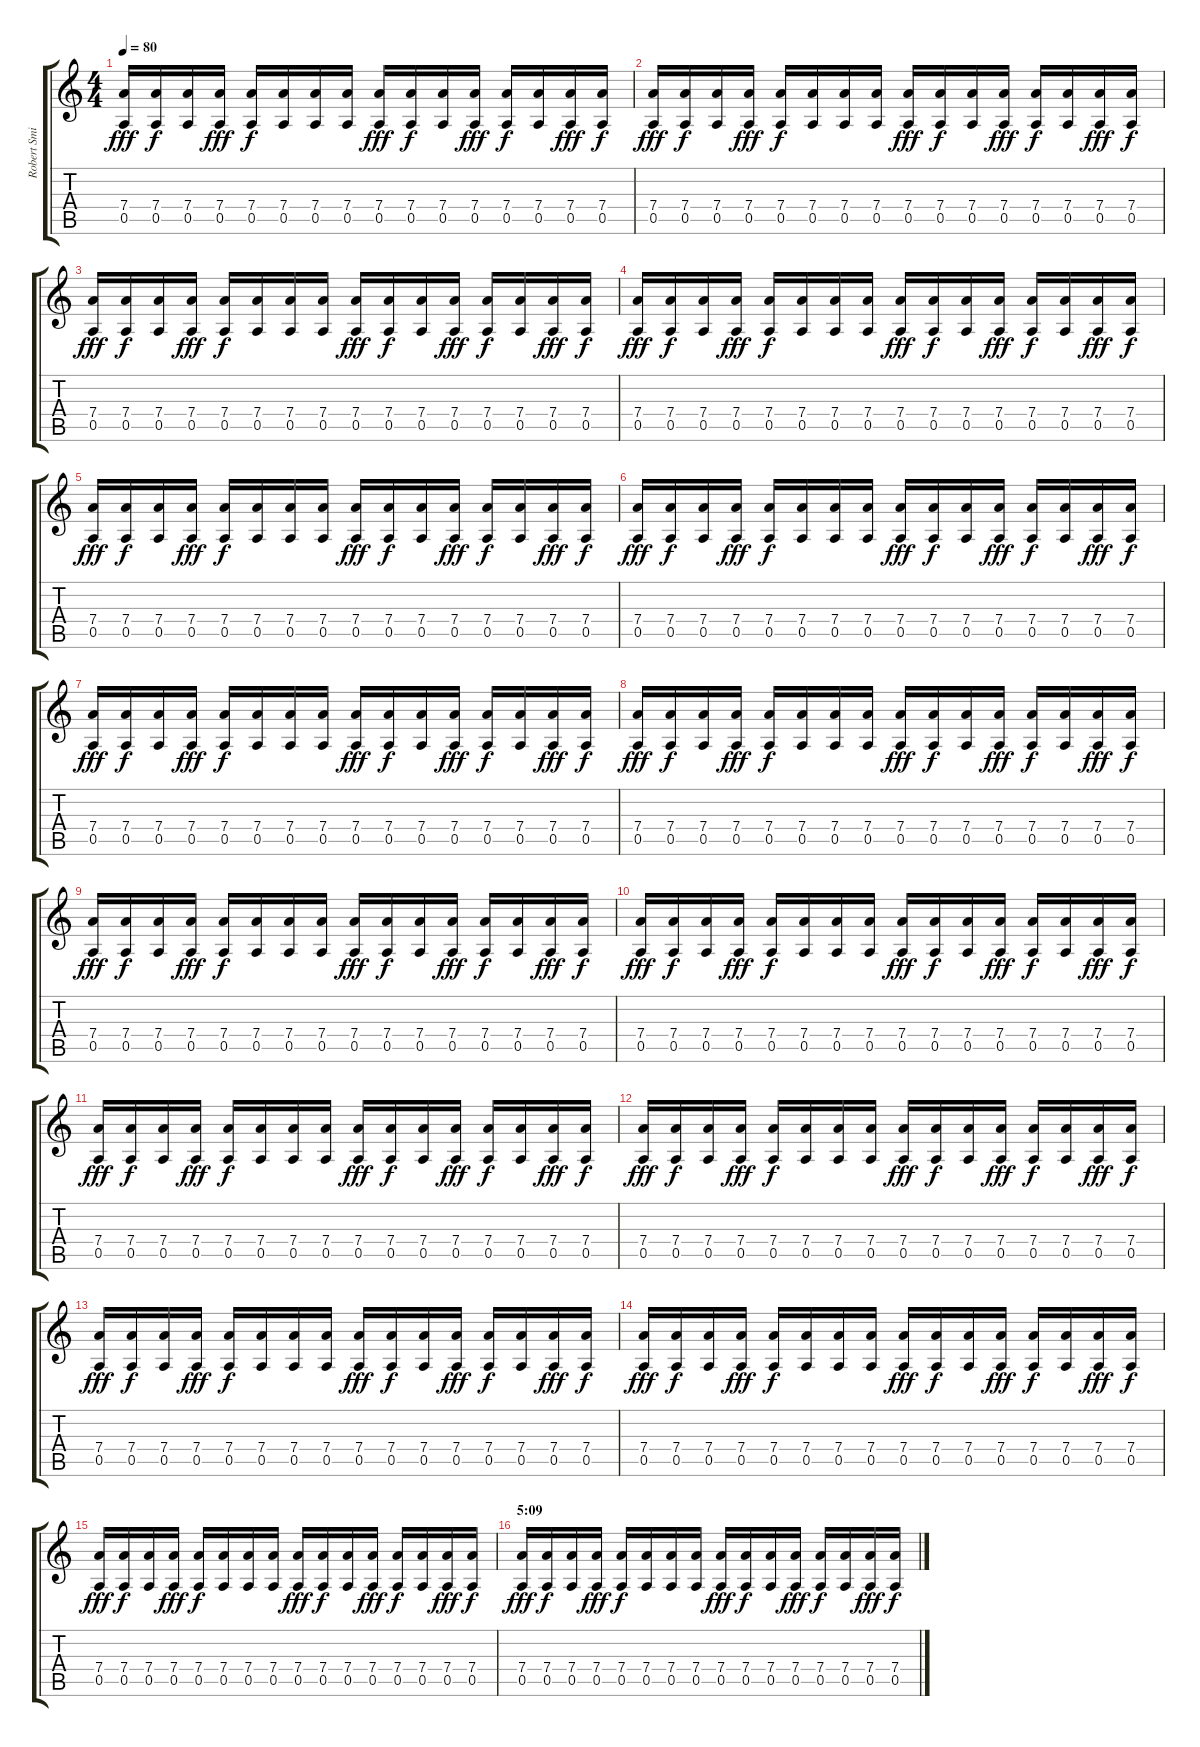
\track ("Robert Smith (guitar 2)" "Robert Smi") {instrument electricguitarmuted}
\staff {score tabs}
\tuning (E4 B3 G3 D3 A2 E2) {hide}
\ts (4 4)
\tempo 80
\clef g2
\ks c
(7.4 0.5).16{dy fff} (7.4 0.5).16{dy f} (7.4 0.5).16 (7.4 0.5).16{dy fff} (7.4 0.5).16{dy f} (7.4 0.5).16 (7.4 0.5).16 (7.4 0.5).16 (7.4 0.5).16{dy fff} (7.4 0.5).16{dy f} (7.4 0.5).16 (7.4 0.5).16{dy fff} (7.4 0.5).16{dy f} (7.4 0.5).16 (7.4 0.5).16{dy fff} (7.4 0.5).16{dy f} |
(7.4 0.5).16{dy fff} (7.4 0.5).16{dy f} (7.4 0.5).16 (7.4 0.5).16{dy fff} (7.4 0.5).16{dy f} (7.4 0.5).16 (7.4 0.5).16 (7.4 0.5).16 (7.4 0.5).16{dy fff} (7.4 0.5).16{dy f} (7.4 0.5).16 (7.4 0.5).16{dy fff} (7.4 0.5).16{dy f} (7.4 0.5).16 (7.4 0.5).16{dy fff} (7.4 0.5).16{dy f} |
(7.4 0.5).16{dy fff} (7.4 0.5).16{dy f} (7.4 0.5).16 (7.4 0.5).16{dy fff} (7.4 0.5).16{dy f} (7.4 0.5).16 (7.4 0.5).16 (7.4 0.5).16 (7.4 0.5).16{dy fff} (7.4 0.5).16{dy f} (7.4 0.5).16 (7.4 0.5).16{dy fff} (7.4 0.5).16{dy f} (7.4 0.5).16 (7.4 0.5).16{dy fff} (7.4 0.5).16{dy f} |
(7.4 0.5).16{dy fff} (7.4 0.5).16{dy f} (7.4 0.5).16 (7.4 0.5).16{dy fff} (7.4 0.5).16{dy f} (7.4 0.5).16 (7.4 0.5).16 (7.4 0.5).16 (7.4 0.5).16{dy fff} (7.4 0.5).16{dy f} (7.4 0.5).16 (7.4 0.5).16{dy fff} (7.4 0.5).16{dy f} (7.4 0.5).16 (7.4 0.5).16{dy fff} (7.4 0.5).16{dy f} |
(7.4 0.5).16{dy fff} (7.4 0.5).16{dy f} (7.4 0.5).16 (7.4 0.5).16{dy fff} (7.4 0.5).16{dy f} (7.4 0.5).16 (7.4 0.5).16 (7.4 0.5).16 (7.4 0.5).16{dy fff} (7.4 0.5).16{dy f} (7.4 0.5).16 (7.4 0.5).16{dy fff} (7.4 0.5).16{dy f} (7.4 0.5).16 (7.4 0.5).16{dy fff} (7.4 0.5).16{dy f} |
(7.4 0.5).16{dy fff} (7.4 0.5).16{dy f} (7.4 0.5).16 (7.4 0.5).16{dy fff} (7.4 0.5).16{dy f} (7.4 0.5).16 (7.4 0.5).16 (7.4 0.5).16 (7.4 0.5).16{dy fff} (7.4 0.5).16{dy f} (7.4 0.5).16 (7.4 0.5).16{dy fff} (7.4 0.5).16{dy f} (7.4 0.5).16 (7.4 0.5).16{dy fff} (7.4 0.5).16{dy f} |
(7.4 0.5).16{dy fff} (7.4 0.5).16{dy f} (7.4 0.5).16 (7.4 0.5).16{dy fff} (7.4 0.5).16{dy f} (7.4 0.5).16 (7.4 0.5).16 (7.4 0.5).16 (7.4 0.5).16{dy fff} (7.4 0.5).16{dy f} (7.4 0.5).16 (7.4 0.5).16{dy fff} (7.4 0.5).16{dy f} (7.4 0.5).16 (7.4 0.5).16{dy fff} (7.4 0.5).16{dy f} |
(7.4 0.5).16{dy fff} (7.4 0.5).16{dy f} (7.4 0.5).16 (7.4 0.5).16{dy fff} (7.4 0.5).16{dy f} (7.4 0.5).16 (7.4 0.5).16 (7.4 0.5).16 (7.4 0.5).16{dy fff} (7.4 0.5).16{dy f} (7.4 0.5).16 (7.4 0.5).16{dy fff} (7.4 0.5).16{dy f} (7.4 0.5).16 (7.4 0.5).16{dy fff} (7.4 0.5).16{dy f} |
(7.4 0.5).16{dy fff} (7.4 0.5).16{dy f} (7.4 0.5).16 (7.4 0.5).16{dy fff} (7.4 0.5).16{dy f} (7.4 0.5).16 (7.4 0.5).16 (7.4 0.5).16 (7.4 0.5).16{dy fff} (7.4 0.5).16{dy f} (7.4 0.5).16 (7.4 0.5).16{dy fff} (7.4 0.5).16{dy f} (7.4 0.5).16 (7.4 0.5).16{dy fff} (7.4 0.5).16{dy f} |
(7.4 0.5).16{dy fff} (7.4 0.5).16{dy f} (7.4 0.5).16 (7.4 0.5).16{dy fff} (7.4 0.5).16{dy f} (7.4 0.5).16 (7.4 0.5).16 (7.4 0.5).16 (7.4 0.5).16{dy fff} (7.4 0.5).16{dy f} (7.4 0.5).16 (7.4 0.5).16{dy fff} (7.4 0.5).16{dy f} (7.4 0.5).16 (7.4 0.5).16{dy fff} (7.4 0.5).16{dy f} |
(7.4 0.5).16{dy fff} (7.4 0.5).16{dy f} (7.4 0.5).16 (7.4 0.5).16{dy fff} (7.4 0.5).16{dy f} (7.4 0.5).16 (7.4 0.5).16 (7.4 0.5).16 (7.4 0.5).16{dy fff} (7.4 0.5).16{dy f} (7.4 0.5).16 (7.4 0.5).16{dy fff} (7.4 0.5).16{dy f} (7.4 0.5).16 (7.4 0.5).16{dy fff} (7.4 0.5).16{dy f} |
(7.4 0.5).16{dy fff} (7.4 0.5).16{dy f} (7.4 0.5).16 (7.4 0.5).16{dy fff} (7.4 0.5).16{dy f} (7.4 0.5).16 (7.4 0.5).16 (7.4 0.5).16 (7.4 0.5).16{dy fff} (7.4 0.5).16{dy f} (7.4 0.5).16 (7.4 0.5).16{dy fff} (7.4 0.5).16{dy f} (7.4 0.5).16 (7.4 0.5).16{dy fff} (7.4 0.5).16{dy f} |
(7.4 0.5).16{dy fff} (7.4 0.5).16{dy f} (7.4 0.5).16 (7.4 0.5).16{dy fff} (7.4 0.5).16{dy f} (7.4 0.5).16 (7.4 0.5).16 (7.4 0.5).16 (7.4 0.5).16{dy fff} (7.4 0.5).16{dy f} (7.4 0.5).16 (7.4 0.5).16{dy fff} (7.4 0.5).16{dy f} (7.4 0.5).16 (7.4 0.5).16{dy fff} (7.4 0.5).16{dy f} |
(7.4 0.5).16{dy fff} (7.4 0.5).16{dy f} (7.4 0.5).16 (7.4 0.5).16{dy fff} (7.4 0.5).16{dy f} (7.4 0.5).16 (7.4 0.5).16 (7.4 0.5).16 (7.4 0.5).16{dy fff} (7.4 0.5).16{dy f} (7.4 0.5).16 (7.4 0.5).16{dy fff} (7.4 0.5).16{dy f} (7.4 0.5).16 (7.4 0.5).16{dy fff} (7.4 0.5).16{dy f} |
(7.4 0.5).16{dy fff} (7.4 0.5).16{dy f} (7.4 0.5).16 (7.4 0.5).16{dy fff} (7.4 0.5).16{dy f} (7.4 0.5).16 (7.4 0.5).16 (7.4 0.5).16 (7.4 0.5).16{dy fff} (7.4 0.5).16{dy f} (7.4 0.5).16 (7.4 0.5).16{dy fff} (7.4 0.5).16{dy f} (7.4 0.5).16 (7.4 0.5).16{dy fff} (7.4 0.5).16{dy f} |
\section ("" "5:09")
(7.4 0.5).16{dy fff} (7.4 0.5).16{dy f} (7.4 0.5).16 (7.4 0.5).16{dy fff} (7.4 0.5).16{dy f} (7.4 0.5).16 (7.4 0.5).16 (7.4 0.5).16 (7.4 0.5).16{dy fff} (7.4 0.5).16{dy f} (7.4 0.5).16 (7.4 0.5).16{dy fff} (7.4 0.5).16{dy f} (7.4 0.5).16 (7.4 0.5).16{dy fff} (7.4 0.5).16{dy f}
